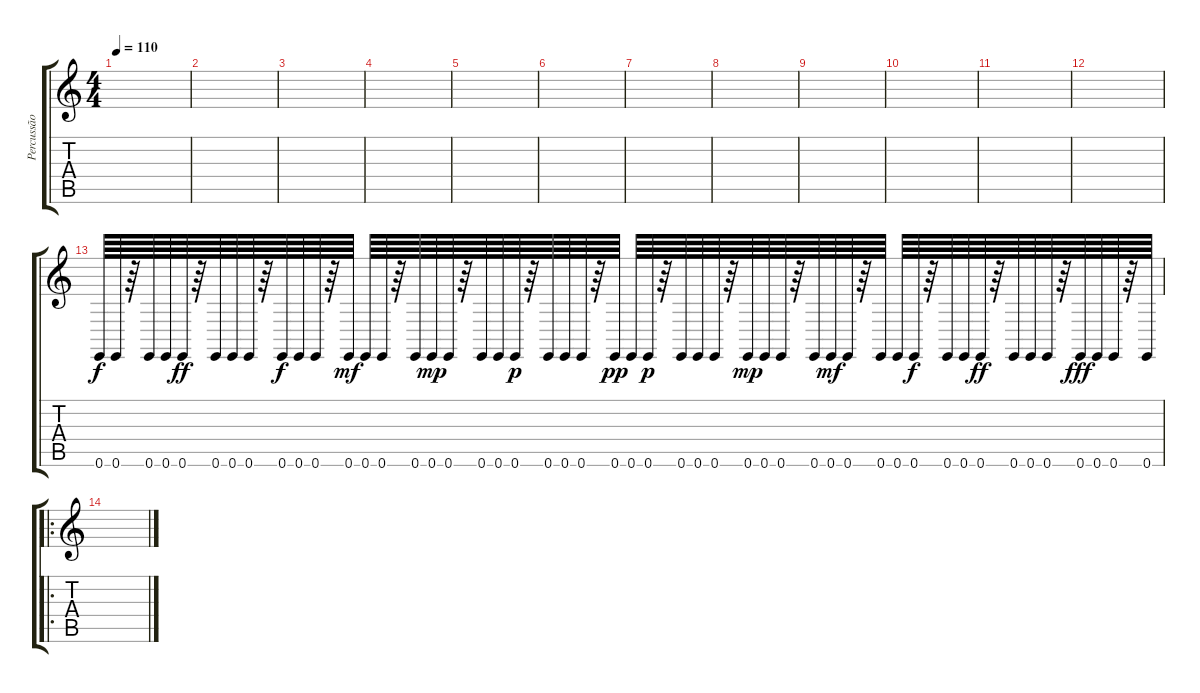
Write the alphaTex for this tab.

\track ("Percussão" "Percussão") {instrument timpani}
\staff {score tabs}
\tuning (E4 B3 G3 D3 A2 E2) {hide}
\ts (4 4)
\tempo 110
\clef g2
\ks c
|
|
|
|
|
|
|
|
|
|
|
|
0.6.64 0.6.64 r.64 0.6.64 0.6.64 0.6.64{dy ff} r.64 0.6.64 0.6.64 0.6.64 r.64 0.6.64{dy f} 0.6.64 0.6.64 r.64 0.6.64{dy mf} 0.6.64 0.6.64 r.64 0.6.64 0.6.64{dy mp} 0.6.64 r.64 0.6.64 0.6.64 0.6.64{dy p} r.64 0.6.64 0.6.64 0.6.64 r.64 0.6.64{dy pp} 0.6.64 0.6.64{dy p} r.64 0.6.64 0.6.64 0.6.64 r.64 0.6.64{dy mp} 0.6.64 0.6.64 r.64 0.6.64 0.6.64{dy mf} 0.6.64 r.64 0.6.64 0.6.64 0.6.64{dy f} r.64 0.6.64 0.6.64 0.6.64{dy ff} r.64 0.6.64 0.6.64 0.6.64 r.64 0.6.64{dy fff} 0.6.64 0.6.64 r.64 0.6.64 |
\ro
